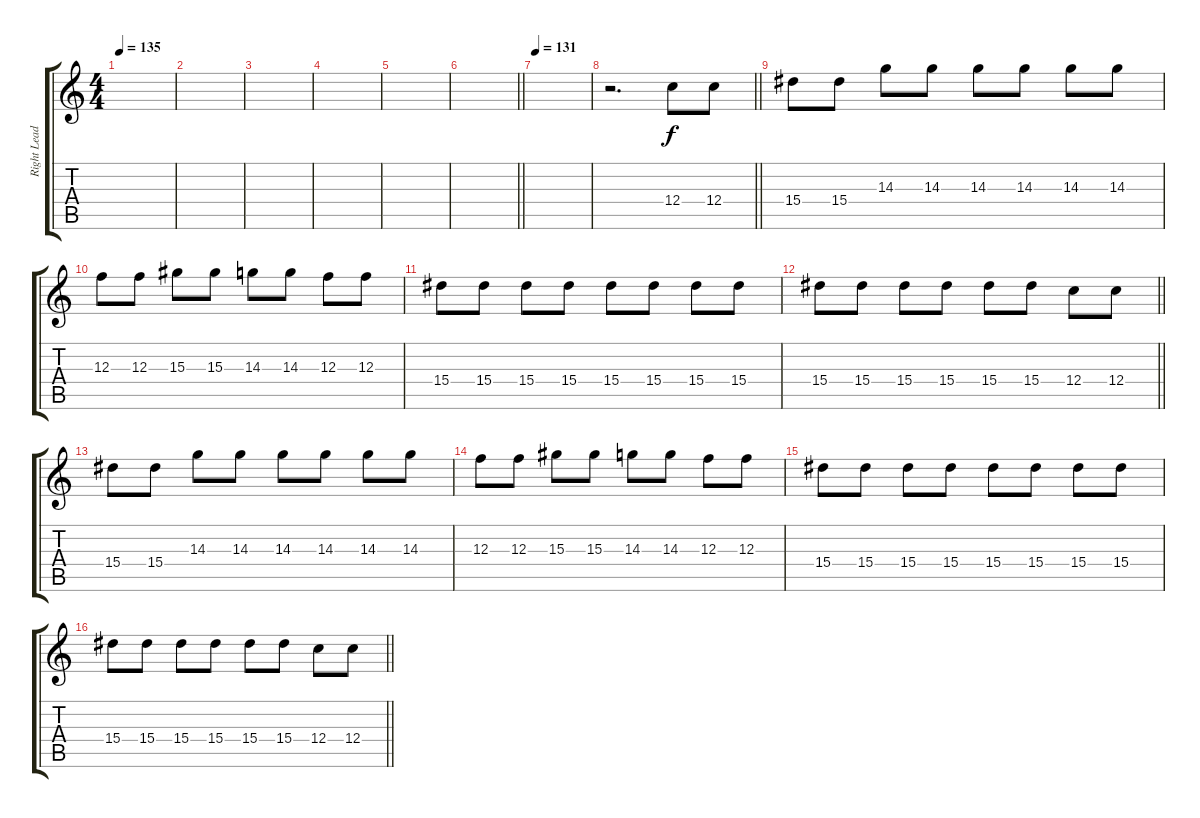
\track ("Right Lead 2" "Right Lead") {instrument distortionguitar}
\staff {score tabs}
\tuning (D4 A3 F3 C3 G2 C2) {hide}
\ts (4 4)
\section ("" "")
\tempo 135
\clef g2
\ks c
|
|
|
|
|
\barLineRight lightlight
|
\section ("" "")
\tempo 131
|
\barLineRight lightlight
r.2{d instrument acousticguitarsteel} 12.4.8 12.4.8 |
\section ("" "")
15.4.8 15.4.8 14.3.8 14.3.8 14.3.8 14.3.8 14.3.8 14.3.8 |
12.3.8 12.3.8 15.3.8 15.3.8 14.3.8 14.3.8 12.3.8 12.3.8 |
15.4.8 15.4.8 15.4.8 15.4.8 15.4.8 15.4.8 15.4.8 15.4.8 |
\barLineRight lightlight
15.4.8 15.4.8 15.4.8 15.4.8 15.4.8 15.4.8 12.4.8 12.4.8 |
\section ("" "")
15.4.8 15.4.8 14.3.8 14.3.8 14.3.8 14.3.8 14.3.8 14.3.8 |
12.3.8 12.3.8 15.3.8 15.3.8 14.3.8 14.3.8 12.3.8 12.3.8 |
15.4.8 15.4.8 15.4.8 15.4.8 15.4.8 15.4.8 15.4.8 15.4.8 |
\barLineRight lightlight
15.4.8 15.4.8 15.4.8 15.4.8 15.4.8 15.4.8 12.4.8 12.4.8
